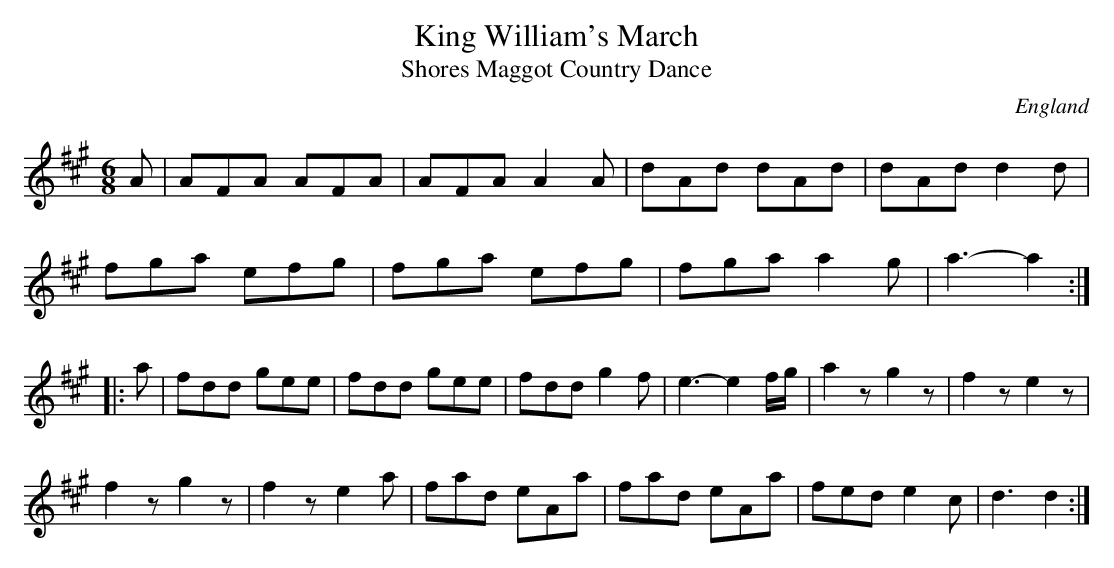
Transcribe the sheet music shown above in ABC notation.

X:1
T:King William's March
T:Shores Maggot Country Dance
L:1/8
M:6/8
O:England
K:A
A |\
AFA AFA | AFA A2A | dAd dAd | dAd d2d |\
fga efg | fga efg | fga a2g | a3-a2 ::
a |\
fdd gee | fdd gee |   fdd g2f | e3-e2f/g/ |\
a2z g2z | f2z e2z | ! f2z g2z | f2z e2a | \
fad eAa | fad eAa |   fed e2c | d3 d2 :|
